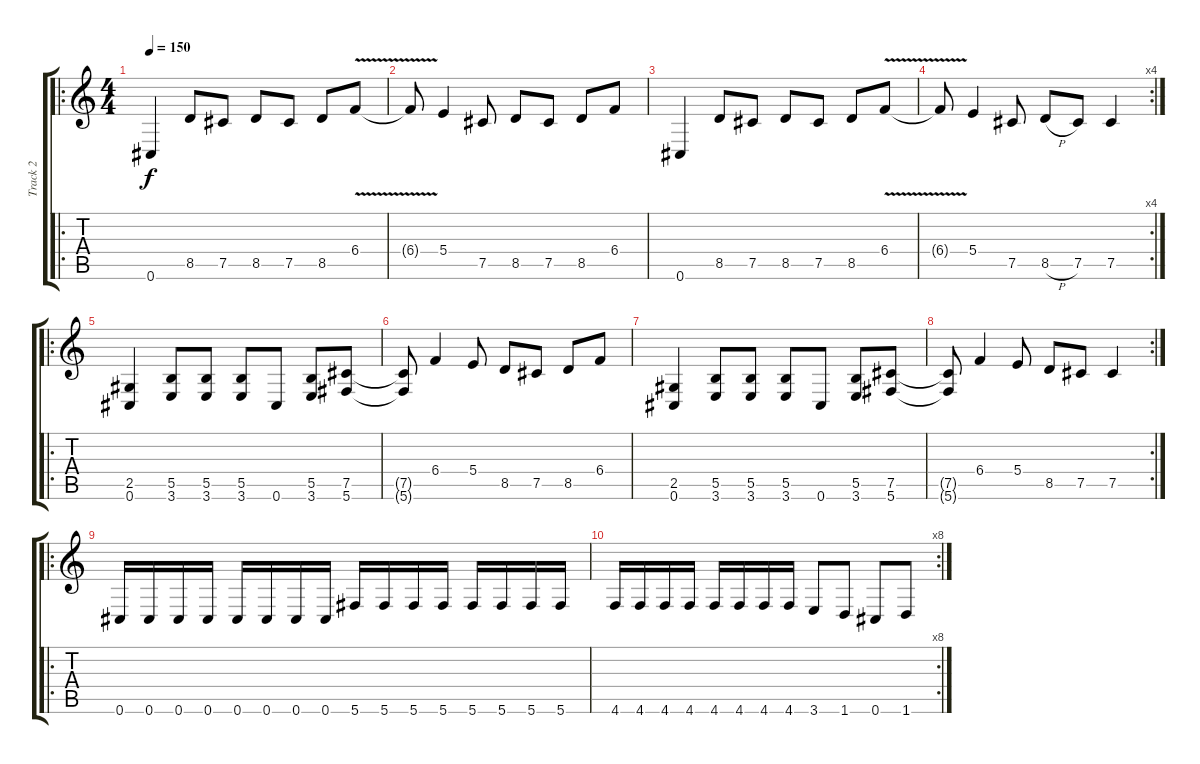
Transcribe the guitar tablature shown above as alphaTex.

\track ("Track 2" "Track 2") {instrument distortionguitar}
\staff {score tabs}
\tuning (Db4 Ab3 E3 B2 Gb2 Db2) {hide}
\ro
\ts (4 4)
\tempo 150
\clef g2
\ks c
0.6.4{dy f} 8.5.8 7.5.8 8.5.8 7.5.8 8.5.8 6.4{v}.8 |
6.4{t}.8 5.4.4 7.5.8 8.5.8 7.5.8 8.5.8 6.4.8 |
0.6.4 8.5.8 7.5.8 8.5.8 7.5.8 8.5.8 6.4{v}.8 |
\rc 4
6.4{t}.8 5.4.4 7.5.8 8.5{h}.8 7.5.8 7.5.4 |
\ro
(2.5 0.6).4 (5.5 3.6).8 (5.5 3.6).8 (5.5 3.6).8 0.6.8 (5.5 3.6).8 (7.5 5.6).8 |
(7.5{t} 5.6{t}).8 6.4.4 5.4.8 8.5.8 7.5.8 8.5.8 6.4.8 |
(2.5 0.6).4 (5.5 3.6).8 (5.5 3.6).8 (5.5 3.6).8 0.6.8 (5.5 3.6).8 (7.5 5.6).8 |
\rc 2
(7.5{t} 5.6{t}).8 6.4.4 5.4.8 8.5.8 7.5.8 7.5.4 |
\ro
0.6.16 0.6.16 0.6.16 0.6.16 0.6.16 0.6.16 0.6.16 0.6.16 5.6.16 5.6.16 5.6.16 5.6.16 5.6.16 5.6.16 5.6.16 5.6.16 |
\rc 8
4.6.16 4.6.16 4.6.16 4.6.16 4.6.16 4.6.16 4.6.16 4.6.16 3.6.8 1.6.8 0.6.8 1.6.8
